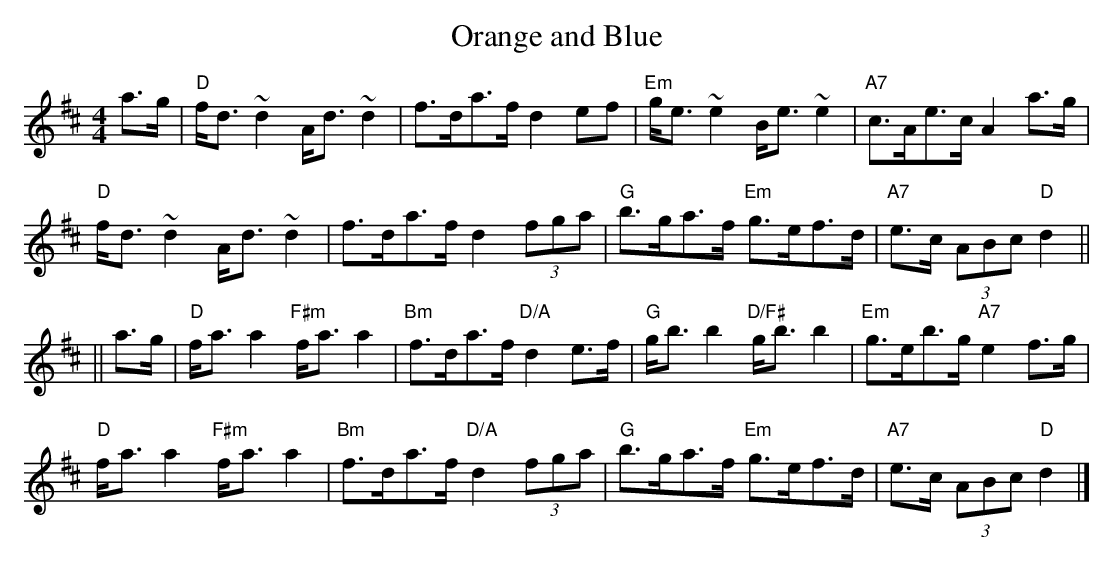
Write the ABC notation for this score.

X:1
T:Orange and Blue
M:4/4
L:1/8
K:D
a>g |\
"D"  f<d          ~d2 A<d ~d2 |      f>da>f         d2 ef     |\
"Em" g<e          ~e2 B<e ~e2 | "A7" c>Ae>c         A2 a>g    |
"D"  f<d          ~d2 A<d ~d2 |      f>da>f         d2 (3fga  |\
"G"  b>ga>f  "Em"  g>ef>d     | "A7" e>c (3ABc "D"  d2       ||
|| a>g |\
"D"  f<a a2 "F#m"  f<a a2     | "Bm" f>da>f   "D/A" d2 e>f    |\
"G"  g<b b2 "D/F#" g<b b2     | "Em" g>eb>g   "A7"  e2 f>g    |
"D"  f<a a2 "F#m"  f<a a2     | "Bm" f>da>f   "D/A" d2 (3fga  |\
"G"  b>ga>f  "Em"  g>ef>d     | "A7" e>c (3ABc "D"  d2        |]
